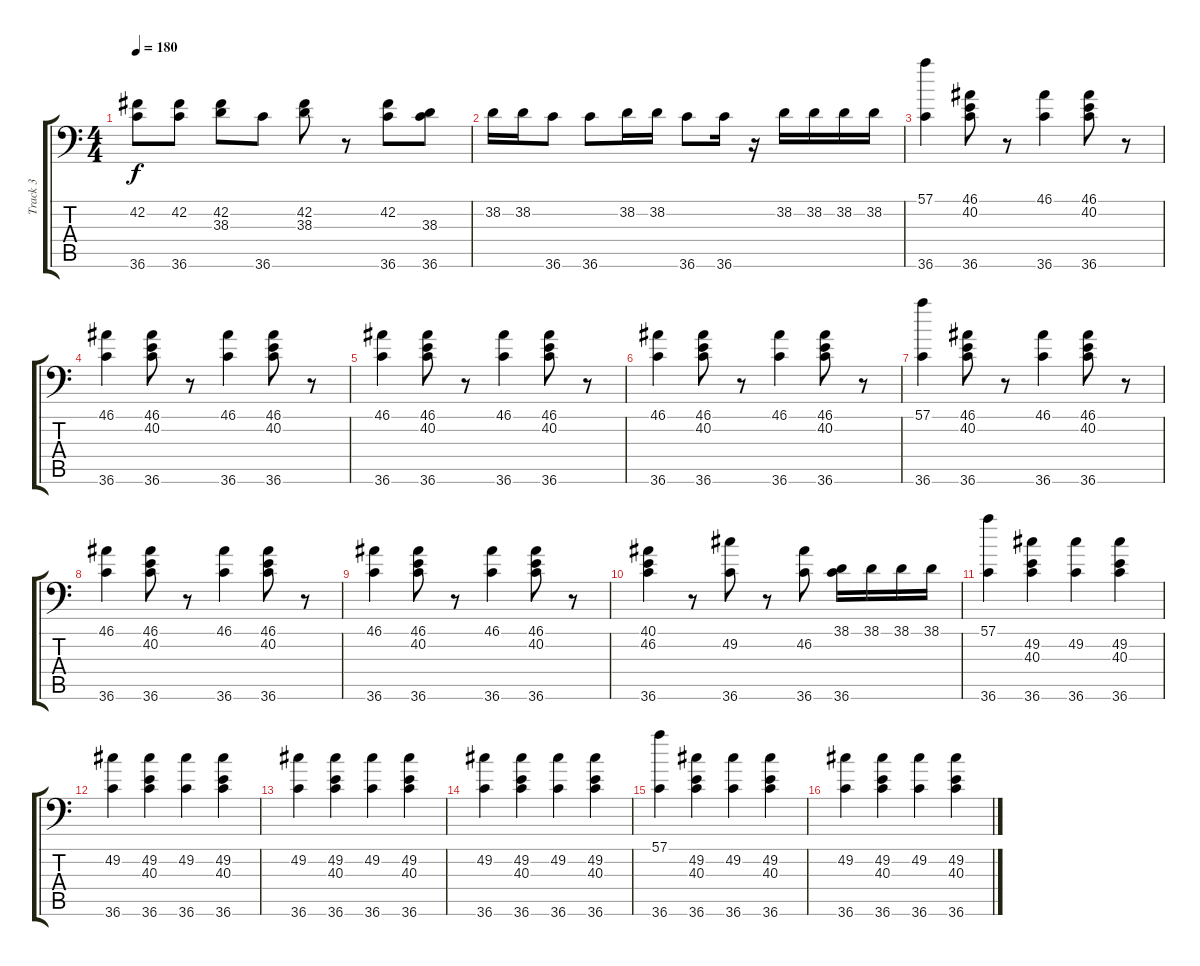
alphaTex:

\track ("Track 3" "Track 3") {instrument acousticgrandpiano}
\staff {score tabs}
\tuning (C-1 C-1 C-1 C-1 C-1 C-1) {hide}
\ts (4 4)
\tempo 180
\clef f4
\ks c
(42.2 36.6).8{dy f} (42.2 36.6).8 (42.2 38.3).8 36.6.8 (42.2 38.3).8 r.8 (42.2 36.6).8 (38.3 36.6).8 |
38.2.16 38.2.16 36.6.8 36.6.8 38.2.16 38.2.16 36.6.8 36.6.16 r.16 38.2.16 38.2.16 38.2.16 38.2.16 |
(57.1 36.6).4 (46.1 40.2 36.6).8 r.8 (46.1 36.6).4 (46.1 40.2 36.6).8 r.8 |
(46.1 36.6).4 (46.1 40.2 36.6).8 r.8 (46.1 36.6).4 (46.1 40.2 36.6).8 r.8 |
(46.1 36.6).4 (46.1 40.2 36.6).8 r.8 (46.1 36.6).4 (46.1 40.2 36.6).8 r.8 |
(46.1 36.6).4 (46.1 40.2 36.6).8 r.8 (46.1 36.6).4 (46.1 40.2 36.6).8 r.8 |
(57.1 36.6).4 (46.1 40.2 36.6).8 r.8 (46.1 36.6).4 (46.1 40.2 36.6).8 r.8 |
(46.1 36.6).4 (46.1 40.2 36.6).8 r.8 (46.1 36.6).4 (46.1 40.2 36.6).8 r.8 |
(46.1 36.6).4 (46.1 40.2 36.6).8 r.8 (46.1 36.6).4 (46.1 40.2 36.6).8 r.8 |
(40.1 46.2 36.6).4 r.8 (49.2 36.6).8 r.8 (46.2 36.6).8 (38.1 36.6).16 38.1.16 38.1.16 38.1.16 |
(57.1 36.6).4 (49.2 40.3 36.6).4 (49.2 36.6).4 (49.2 40.3 36.6).4 |
(49.2 36.6).4 (49.2 40.3 36.6).4 (49.2 36.6).4 (49.2 40.3 36.6).4 |
(49.2 36.6).4 (49.2 40.3 36.6).4 (49.2 36.6).4 (49.2 40.3 36.6).4 |
(49.2 36.6).4 (49.2 40.3 36.6).4 (49.2 36.6).4 (49.2 40.3 36.6).4 |
(57.1 36.6).4 (49.2 40.3 36.6).4 (49.2 36.6).4 (49.2 40.3 36.6).4 |
(49.2 36.6).4 (49.2 40.3 36.6).4 (49.2 36.6).4 (49.2 40.3 36.6).4
